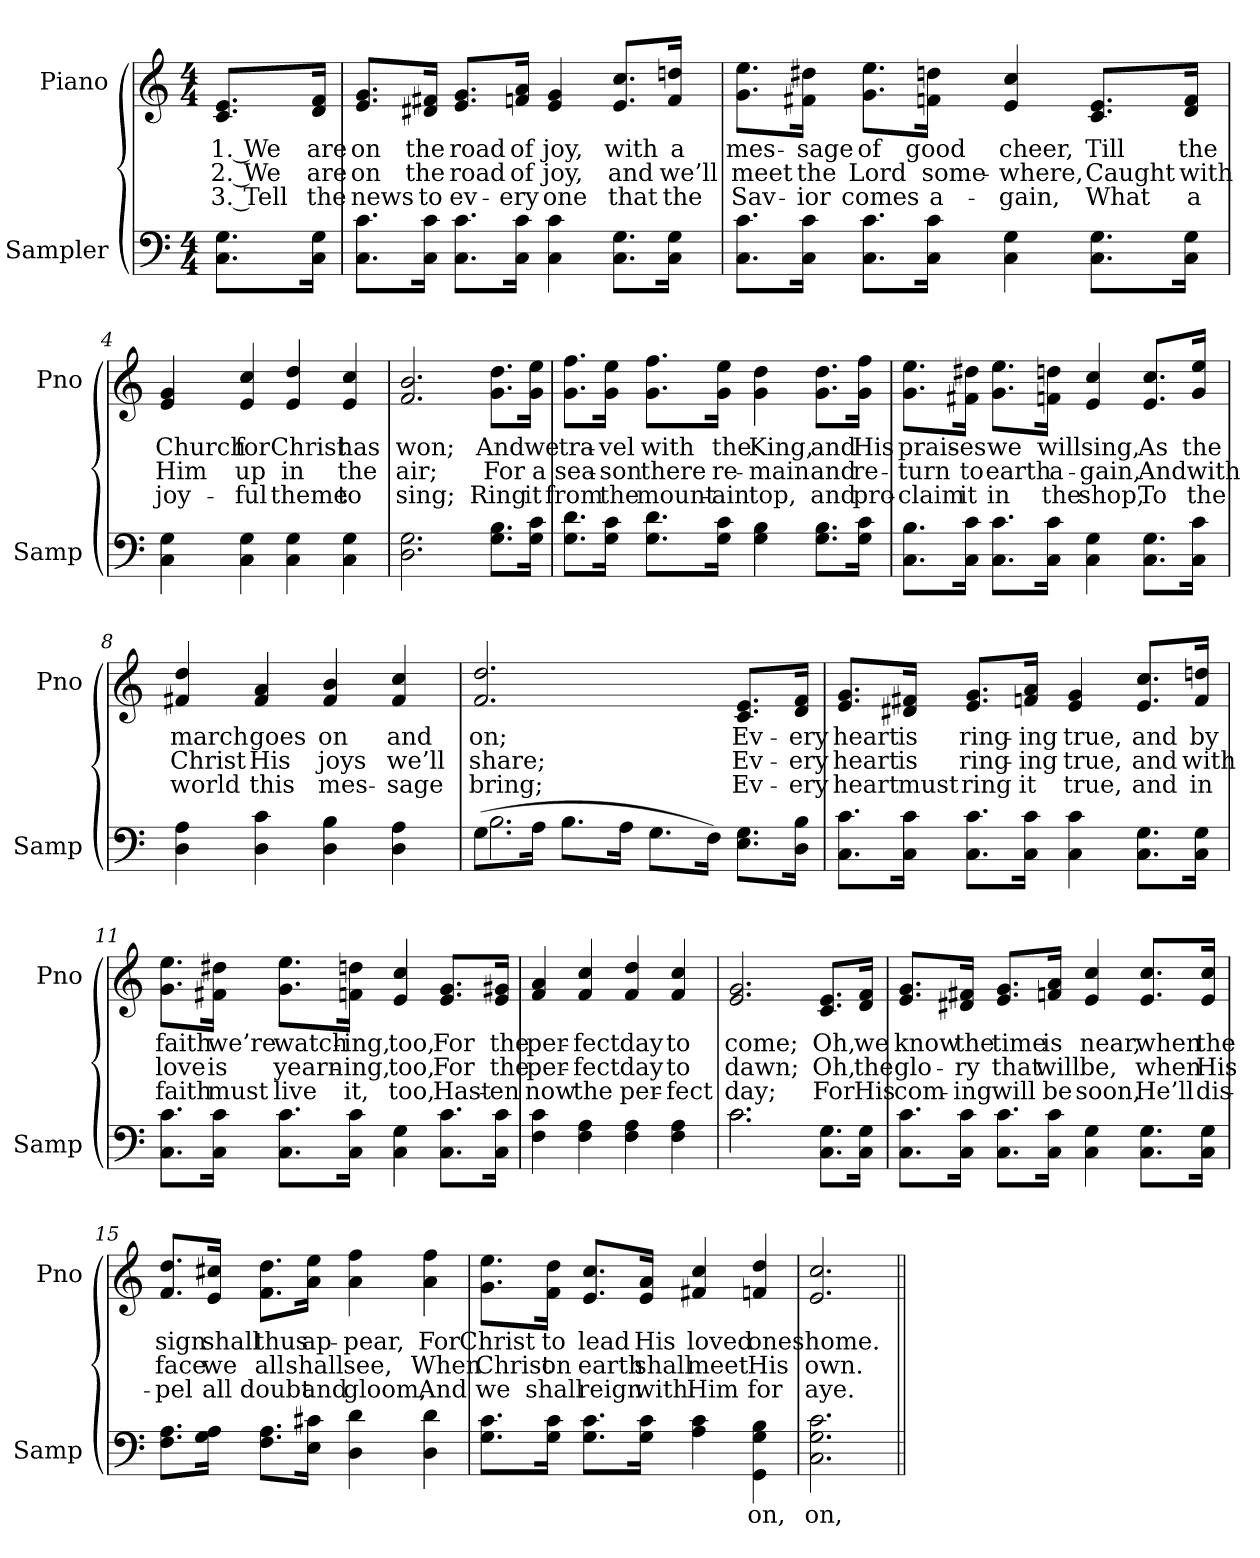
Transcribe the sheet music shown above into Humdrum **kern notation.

**kern	**text	**kern	**text	**text	**text
*part2	*part2	*part1	*part1	*part1	*part1
*staff2	*staff2	*staff1	*staff1	*staff1	*staff1
*I"Sampler	*	*I"Piano	*	*	*
*I'Samp	*	*I'Pno	*	*	*
*clefF4	*	*clefG2	*	*	*
*M4/4	*	*M4/4	*	*	*
=1	=1	=1	=1	=1	=1
8.C\ 8.G\L	.	8.c/ 8.e/L	1. We	2. We	3. Tell
16C\ 16G\Jk	.	16d/ 16f/Jk	are	are	the
=2	=2	=2	=2	=2	=2
8.C\ 8.c\L	.	8.e/ 8.g/L	on	on	news
16C\ 16c\Jk	.	16d#X/ 16f#X/Jk	the	the	to
8.C\ 8.c\L	.	8.e/ 8.g/L	road	road	ev-
16C\ 16c\Jk	.	16fn/ 16a/Jk	of	of	-ery
4C 4c	.	4e 4g	joy,	joy,	one
8.C\ 8.G\L	.	8.e/ 8.cc/L	with	and	that
16C\ 16G\Jk	.	16f/ 16ddn/Jk	a	we’ll	the
=3	=3	=3	=3	=3	=3
8.C\ 8.c\L	.	8.g\ 8.ee\L	mes-	meet	Sav-
16C\ 16c\Jk	.	16f#X\ 16dd#X\Jk	-sage	the	-ior
8.C\ 8.c\L	.	8.g\ 8.ee\L	of	Lord	comes
16C\ 16c\Jk	.	16fn\ 16ddn\Jk	good	some-	a-
4C 4G	.	4e 4cc	cheer,	-where,	-gain,
8.C\ 8.G\L	.	8.c/ 8.e/L	Till	Caught	What
16C\ 16G\Jk	.	16d/ 16f/Jk	the	with	a
=4	=4	=4	=4	=4	=4
4C 4G	.	4e 4g	Church	Him	joy-
4C 4G	.	4e 4cc	for	up	-ful
4C 4G	.	4e 4dd	Christ	in	theme
4C 4G	.	4e 4cc	has	the	to
=5	=5	=5	=5	=5	=5
2.D 2.G	.	2.f 2.b	won;	air;	sing;
8.G\ 8.B\L	.	8.g\ 8.dd\L	And	For	Ring
16G\ 16c\Jk	.	16g\ 16ee\Jk	we	a	it
=6	=6	=6	=6	=6	=6
8.G\ 8.d\L	.	8.g\ 8.ff\L	tra-	sea-	from
16G\ 16c\Jk	.	16g\ 16ee\Jk	-vel	-son	the
8.G\ 8.d\L	.	8.g\ 8.ff\L	with	there	mount-
16G\ 16c\Jk	.	16g\ 16ee\Jk	the	re-	-ain
4G 4B	.	4g 4dd	King,	-main	top,
8.G\ 8.B\L	.	8.g\ 8.dd\L	and	and	and
16G\ 16c\Jk	.	16g\ 16ff\Jk	His	re-	pro-
=7	=7	=7	=7	=7	=7
8.C\ 8.B\L	.	8.g\ 8.ee\L	prais-	-turn	-claim
16C\ 16c\Jk	.	16f#X\ 16dd#X\Jk	-es	to	it
8.C\ 8.c\L	.	8.g\ 8.ee\L	we	earth	in
16C\ 16c\Jk	.	16fn\ 16ddn\Jk	will	a-	the
4C 4G	.	4e 4cc	sing,	-gain,	shop,
8.C\ 8.G\L	.	8.e/ 8.cc/L	As	And	To
16C\ 16c\Jk	.	16g/ 16ee/Jk	the	with	the
=8	=8	=8	=8	=8	=8
4D 4A	.	4f#X 4dd	march	Christ	world
4D 4c	.	4f# 4a	goes	His	this
4D 4B	.	4f# 4b	on	joys	mes-
4D 4A	.	4f# 4cc	and	we’ll	-sage
=9	=9	=9	=9	=9	=9
*^	*	*	*	*	*
(8.G\L	2.B	.	2.f 2.dd	on;	share;	bring;
16A\Jk	.	.	.	.	.	.
8.B\L	.	.	.	.	.	.
16A\Jk	.	.	.	.	.	.
8.G\L	.	.	.	.	.	.
16F\Jk)	.	.	.	.	.	.
8.E\ 8.G\L	4ryy	.	8.c/ 8.e/L	Ev-	Ev-	Ev-
16D\ 16B\Jk	.	.	16d/ 16f/Jk	-ery	-ery	-ery
*v	*v	*	*	*	*	*
=10	=10	=10	=10	=10	=10
8.C\ 8.c\L	.	8.e/ 8.g/L	heart	heart	heart
16C\ 16c\Jk	.	16d#X/ 16f#X/Jk	is	is	must
8.C\ 8.c\L	.	8.e/ 8.g/L	ring-	ring-	ring
16C\ 16c\Jk	.	16fn/ 16a/Jk	-ing	-ing	it
4C 4c	.	4e 4g	true,	true,	true,
8.C\ 8.G\L	.	8.e/ 8.cc/L	and	and	and
16C\ 16G\Jk	.	16f/ 16ddn/Jk	by	with	in
=11	=11	=11	=11	=11	=11
8.C\ 8.c\L	.	8.g\ 8.ee\L	faith	love	faith
16C\ 16c\Jk	.	16f#X\ 16dd#X\Jk	we’re	is	must
8.C\ 8.c\L	.	8.g\ 8.ee\L	watch-	yearn-	live
16C\ 16c\Jk	.	16fn\ 16ddn\Jk	-ing,	-ing,	it,
4C 4G	.	4e 4cc	too,	too,	too,
8.C\ 8.c\L	.	8.e/ 8.g/L	For	For	Hast-
16C\ 16c\Jk	.	16e/ 16g#X/Jk	the	the	-en
=12	=12	=12	=12	=12	=12
4F 4c	.	4f 4a	per-	per-	now
4F 4A	.	4f 4cc	-fect	-fect	the
4F 4A	.	4f 4dd	day	day	per-
4F 4A	.	4f 4cc	to	to	-fect
=13	=13	=13	=13	=13	=13
*^	*	*	*	*	*
2.c\	2.c	.	2.e 2.g	come;	dawn;	day;
8.C\ 8.G\L	4ryy	.	8.c/ 8.e/L	Oh,	Oh,	For
16C\ 16G\Jk	.	.	16d/ 16f/Jk	we	the	His
*v	*v	*	*	*	*	*
=14	=14	=14	=14	=14	=14
8.C\ 8.c\L	.	8.e/ 8.g/L	know	glo-	com-
16C\ 16c\Jk	.	16d#X/ 16f#X/Jk	the	-ry	-ing
8.C\ 8.c\L	.	8.e/ 8.g/L	time	that	will
16C\ 16c\Jk	.	16fn/ 16a/Jk	is	will	be
4C 4G	.	4e 4cc	near,	be,	soon,
8.C\ 8.G\L	.	8.e/ 8.cc/L	when	when	He’ll
16C\ 16G\Jk	.	16e/ 16cc/Jk	the	His	dis-
=15	=15	=15	=15	=15	=15
8.F\ 8.A\L	.	8.f/ 8.dd/L	sign	face	-pel
16G\ 16A\Jk	.	16e/ 16cc#X/Jk	shall	we	all
8.F\ 8.A\L	.	8.f\ 8.dd\L	thus	all	doubt
16E\ 16c#X\Jk	.	16a\ 16ee\Jk	ap-	shall	and
4D 4d	.	4a 4ff	-pear,	see,	gloom,
4D 4d	.	4a 4ff	For	When	And
=16	=16	=16	=16	=16	=16
8.G\ 8.c\L	.	8.g\ 8.ee\L	Christ	Christ	we
16G\ 16c\Jk	.	16f\ 16dd\Jk	to	on	shall
8.G\ 8.c\L	.	8.e/ 8.cc/L	lead	earth	reign
16G\ 16c\Jk	.	16e/ 16a/Jk	His	shall	with
4A 4c	.	4f#X 4cc	loved	meet	Him
4GG 4G 4B	on,	4fn 4dd	ones	His	for
=17	=17	=17	=17	=17	=17
2.C 2.G 2.c	on,	2.e 2.cc	home.	own.	aye.
=||	=||	=||	=||	=||	=||
*-	*-	*-	*-	*-	*-
